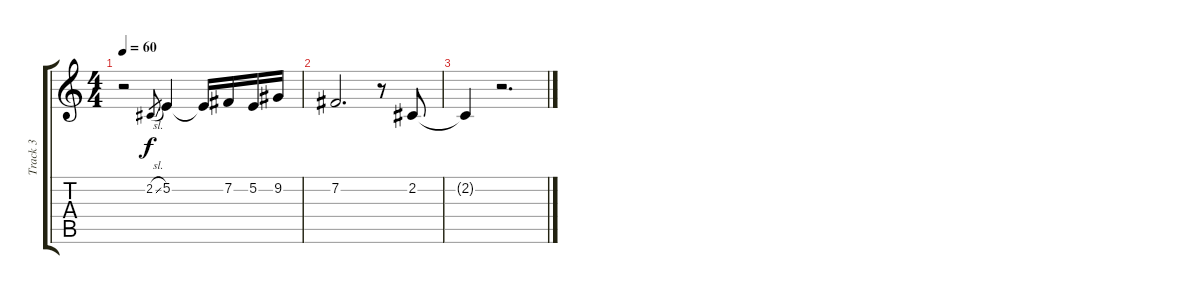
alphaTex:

\track ("Track 3" "Track 3") {instrument lead2sawtooth}
\staff {score tabs}
\tuning (E4 B3 G3 D3 A2 E2) {hide}
\ts (4 4)
\tempo 60
\clef g2
\ks c
r.2{dy f} 2.2{sl}.8{gr} 5.2.4 5.2{t}.16 7.2.16 5.2.16 9.2.16 |
7.2.2{d} r.8 2.2.8 |
2.2{t}.4 r.2{d}
